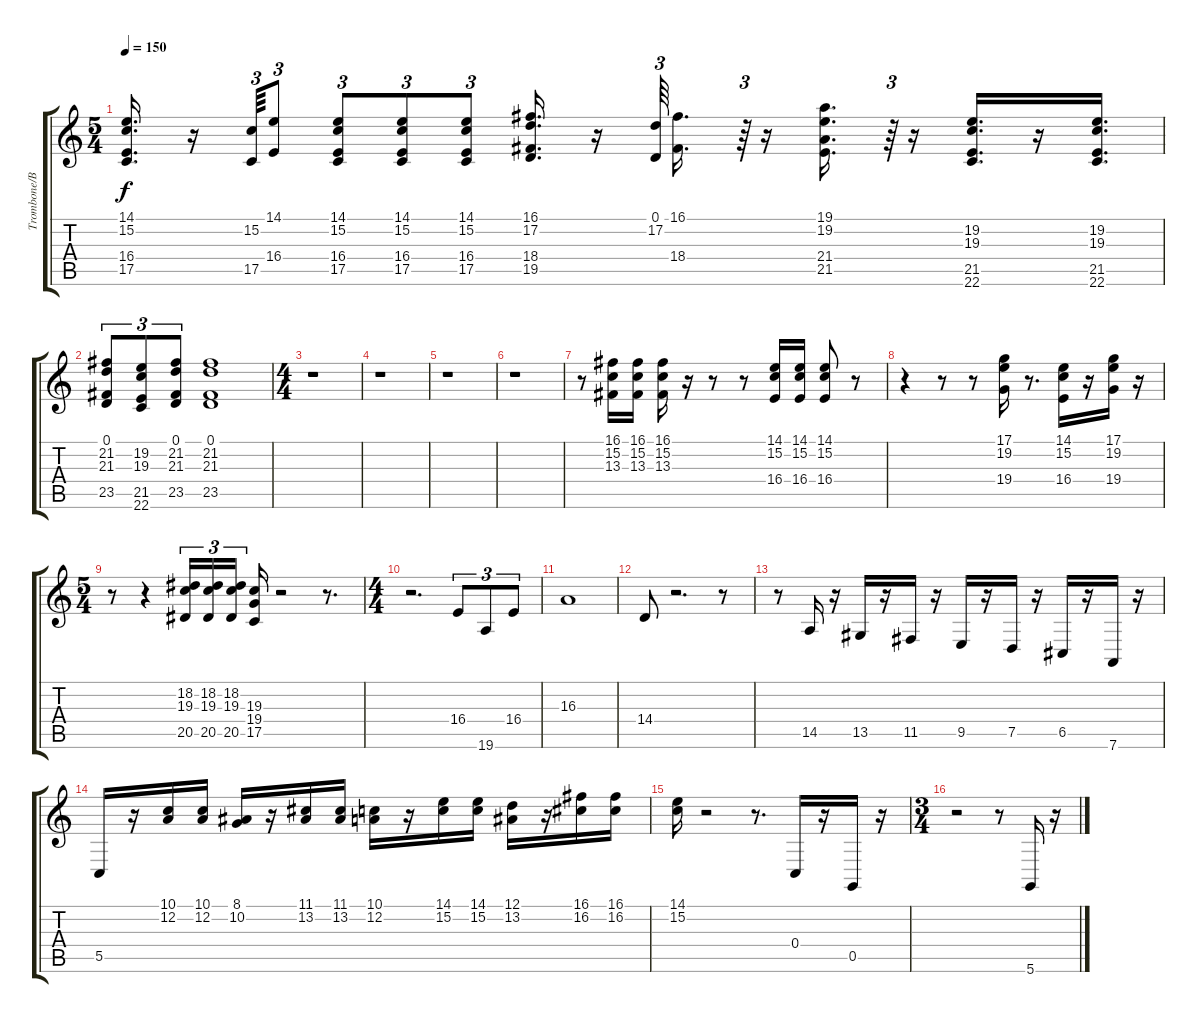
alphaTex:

\track ("Trombone/Brass" "Trombone/B") {instrument trombone}
\staff {score tabs}
\tuning (D4 A3 F3 C3 G2 D2) {hide}
\ts (5 4)
\tempo 150
\clef g2
\ks c
(14.1 15.2 16.4 17.5).16{d dy f} r.16 (15.2 17.5).64{tu (3 2)} (14.1 16.4).8{tu (3 2)} (14.1 15.2 16.4 17.5).8{tu (3 2)} (14.1 15.2 16.4 17.5).8{tu (3 2)} (14.1 15.2 16.4 17.5).8{tu (3 2)} (16.1 17.2 18.4 19.5).16{d} r.16 (0.1 17.2).64{tu (3 2)} (16.1 18.4).16{d} r.64{tu (3 2)} r.16 (19.1 19.2 21.4 21.5).16{d} r.64{tu (3 2)} r.16 (19.2 19.3 21.5 22.6).16{d} r.16 (19.2 19.3 21.5 22.6).16{d} |
(0.1 21.2 21.3 23.5).8{tu (3 2)} (19.2 19.3 21.5 22.6).8{tu (3 2)} (0.1 21.2 21.3 23.5).8{tu (3 2)} (0.1 21.2 21.3 23.5).1 |
\ts (4 4)
r.1 |
r.1 |
r.1 |
r.1 |
r.8 (16.1 15.2 13.3).16 (16.1 15.2 13.3).16 (16.1 15.2 13.3).16 r.16 r.8 r.8 (14.1 15.2 16.4).16 (14.1 15.2 16.4).16 (14.1 15.2 16.4).8 r.8 |
r.4 r.8 r.8 (17.1 19.2 19.4).16 r.8{d} (14.1 15.2 16.4).16 r.16 (17.1 19.2 19.4).16 r.16 |
\ts (5 4)
r.8 r.4 (18.2 19.3 20.5).16{tu (3 2)} (18.2 19.3 20.5).16{tu (3 2)} (18.2 19.3 20.5).16{tu (3 2)} (19.3 19.4 17.5).16 r.2 r.8{d} |
\ts (4 4)
r.2{d} 16.4.8{tu (3 2)} 19.6.8{tu (3 2)} 16.4.8{tu (3 2)} |
16.3.1 |
14.4.8 r.2{d} r.8 |
r.8 14.5.16 r.16 13.5.16 r.16 11.5.16 r.16 9.5.16 r.16 7.5.16 r.16 6.5.16 r.16 7.6.16 r.16 |
5.5.16 r.16 (10.1 12.2).16 (10.1 12.2).16 (8.1 10.2).16 r.16 (11.1 13.2).16 (11.1 13.2).16 (10.1 12.2).16 r.16 (14.1 15.2).16 (14.1 15.2).16 (12.1 13.2).16 r.16 (16.1 16.2).16 (16.1 16.2).16 |
(14.1 15.2).16 r.2 r.8{d} 0.4.16 r.16 0.5.16 r.16 |
\ts (3 4)
r.2 r.8 5.6.16 r.16
